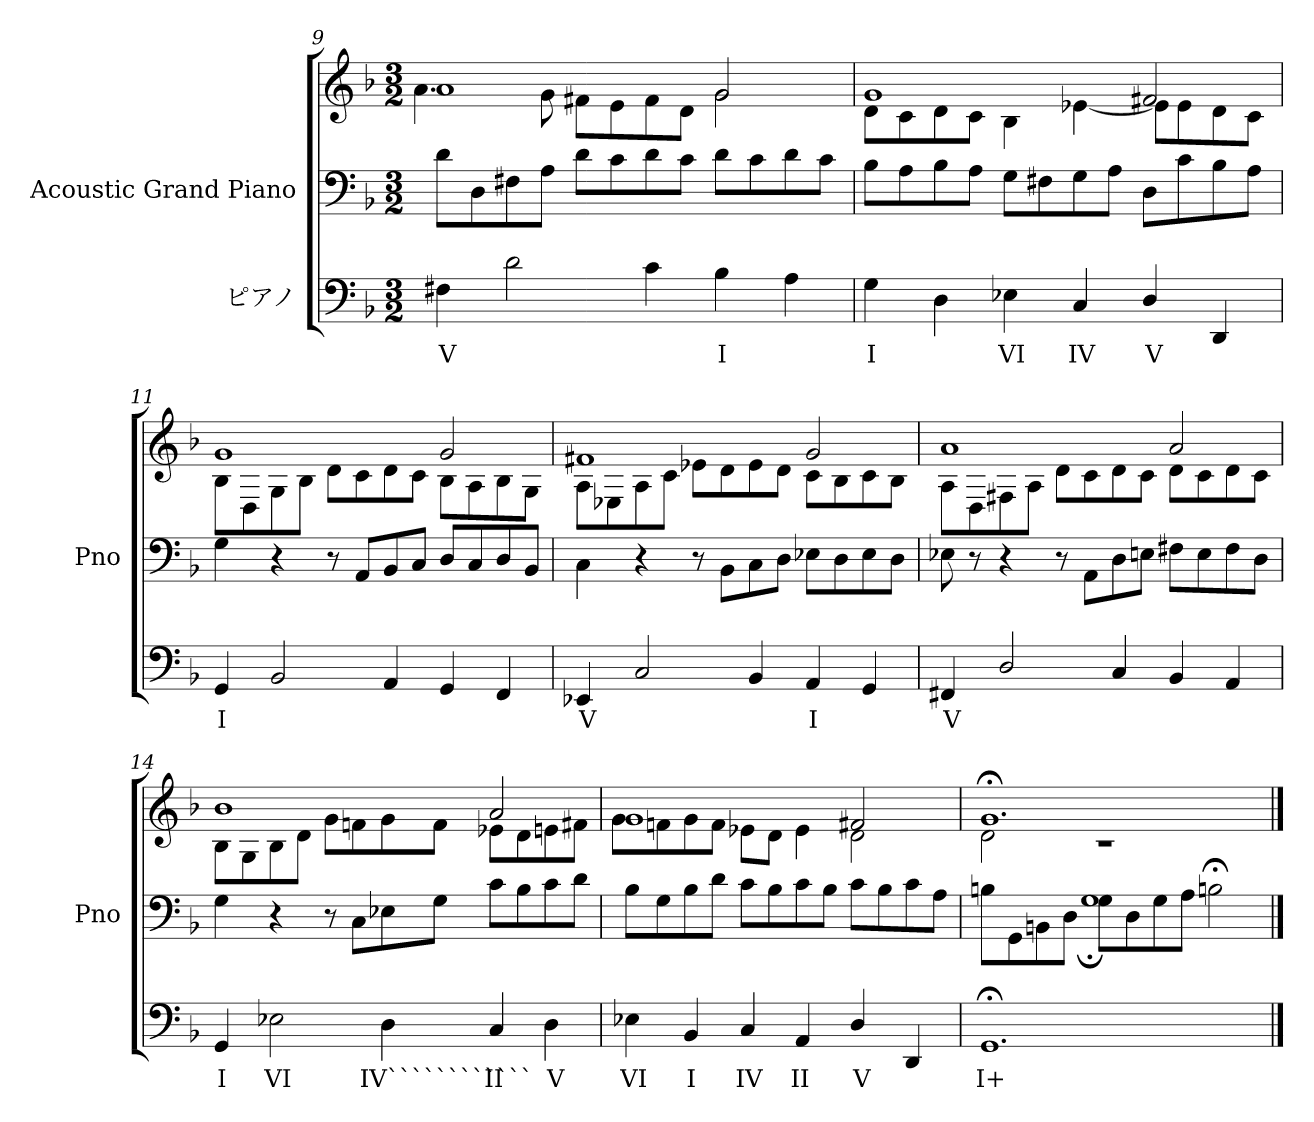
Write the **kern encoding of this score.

**kern	**text	**kern	**kern
*part2	*part2	*part1	*part1
*staff3	*staff3	*staff2	*staff1
*I"ピアノ	*	*I"Acoustic Grand Piano	*
*	*	*I'Pno	*
!!LO:PB:g=z
*clefF4	*	*clefF4	*clefG2
*k[b-]	*	*k[b-]	*k[b-]
*F:	*	*F:	*F:
*M3/2	*	*M3/2	*M3/2
=9	=9	=9	=9
!	!LO:LY:b	!	!
*	*	*	*^
4F#X\	V	8d\L	1a	4.a\
.	.	8D\	.	.
2d\	.	8F#X\	.	.
.	.	8A\J	.	8g\
.	.	8d\L	.	8f#X\L
.	.	8c\	.	8e\
4c\	.	8d\	.	8f#\
.	.	8c\J	.	8d\J
!	!LO:LY:b	!	!	!
4B-\	I	8d\L	2g/	2g\
.	.	8c\	.	.
4A\	.	8d\	.	.
.	.	8c\J	.	.
=10	=10	=10	=10	=10
!	!LO:LY:b	!	!	!
4G\	I	8B-\L	1g	8d\L
.	.	8A\	.	8c\
4D\	.	8B-\	.	8d\
.	.	8A\J	.	8c\J
!	!LO:LY:b	!	!	!
4E-X\	VI	8G\L	.	4B-\
.	.	8F#X\	.	.
!	!LO:LY:b	!	!	!
4C/	IV	8G\	.	[<4e-X\
.	.	8A\J	.	.
!	!LO:LY:b	!	!	!
4D/	V	8D\L	2f#X/	8e-\L]
.	.	8c\	.	8e-\
4DD/	.	8B-\	.	8d\
.	.	8A\J	.	8c\J
=11	=11	=11	=11	=11
!	!LO:LY:b	!	!	!
4GG/	I	4G\	1g	8B-\L
.	.	.	.	8D\
2BB-/	.	4r	.	8G\
.	.	.	.	8B-\J
.	.	8r	.	8d\L
.	.	8AA/L	.	8c\
4AA/	.	8BB-/	.	8d\
.	.	8C/J	.	8c\J
4GG/	.	8D/L	2g/	8B-\L
.	.	8C/	.	8A\
4FF/	.	8D/	.	8B-\
.	.	8BB-/J	.	8G\J
!!LO:LB:g=z	!!
=12	=12	=12	=12	=12
!	!LO:LY:b	!	!	!
4EE-X/	V	4C\	1f#X	8A\L
.	.	.	.	8E-X\
2C/	.	4r	.	8A\
.	.	.	.	8c\J
.	.	8r	.	8e-X\L
.	.	8BB-\L	.	8d\
4BB-/	.	8C\	.	8e-\
.	.	8D\J	.	8d\J
!	!LO:LY:b	!	!	!
4AA/	I	8E-X\L	2g/	8c\L
.	.	8D\	.	8B-\
4GG/	.	8E-\	.	8c\
.	.	8D\J	.	8B-\J
=13	=13	=13	=13	=13
!	!LO:LY:b	!	!	!
4FF#X/	V	8E-X\	1a	8A\L
.	.	8r	.	8D\
2D/	.	4r	.	8F#X\
.	.	.	.	8A\J
.	.	8r	.	8d\L
.	.	8AA\L	.	8c\
4C/	.	8D\	.	8d\
.	.	8En\J	.	8c\J
4BB-/	.	8F#X\L	2a/	8d\L
.	.	8E\	.	8c\
4AA/	.	8F#\	.	8d\
.	.	8D\J	.	8c\J
=14	=14	=14	=14	=14
!	!LO:LY:b	!	!	!
4GG/	I	4G\	1b-	8B-\L
.	.	.	.	8G\
!	!LO:LY:b	!	!	!
2E-X\	VI	4r	.	8B-\
.	.	.	.	8d\J
.	.	8r	.	8g\L
.	.	8C\L	.	8fn\
!	!LO:LY:b	!	!	!
4D\	IV````````````	8E-X\	.	8g\
.	.	8G\J	.	8f\J
!	!LO:LY:b	!	!	!
4C/	II	8c\L	2a/	8e-X\L
.	.	8B-\	.	8d\
!	!LO:LY:b	!	!	!
4D\	V	8c\	.	8en\
.	.	8d\J	.	8f#X\J
!!LO:LB:g=z	!!
=15	=15	=15	=15	=15
!	!LO:LY:b	!	!	!
4E-X\	VI	8B-\L	1g	8g\L
.	.	8G\	.	8fn\
!	!LO:LY:b	!	!	!
4BB-/	I	8B-\	.	8g\
.	.	8d\J	.	8f\J
!	!LO:LY:b	!	!	!
4C/	IV	8c\L	.	8e-X\L
.	.	8B-\	.	8d\J
!	!LO:LY:b	!	!	!
4AA/	II	8c\	.	4e-\
.	.	8B-\J	.	.
!	!LO:LY:b	!	!	!
4D/	V	8c\L	2f#X/	2d\
.	.	8B-\	.	.
4DD/	.	8c\	.	.
.	.	8A\J	.	.
=16	=16	=16	=16	=16
!	!LO:LY:b	!	!	!
*	*	*^	*	*
1.GG;	I+	8Bn\L	2ryy	1.g;<	2d\
.	.	8GG\	.	.	.
.	.	8BBn\	.	.	.
.	.	8D\J	.	.	.
.	.	8G\L	1G;	.	1rc
.	.	8D\	.	.	.
.	.	8G\	.	.	.
.	.	8A\J	.	.	.
.	.	2Bn;\	.	.	.
*	*	*v	*v	*	*
*	*	*	*v	*v
==	==	==	==
*-	*-	*-	*-
